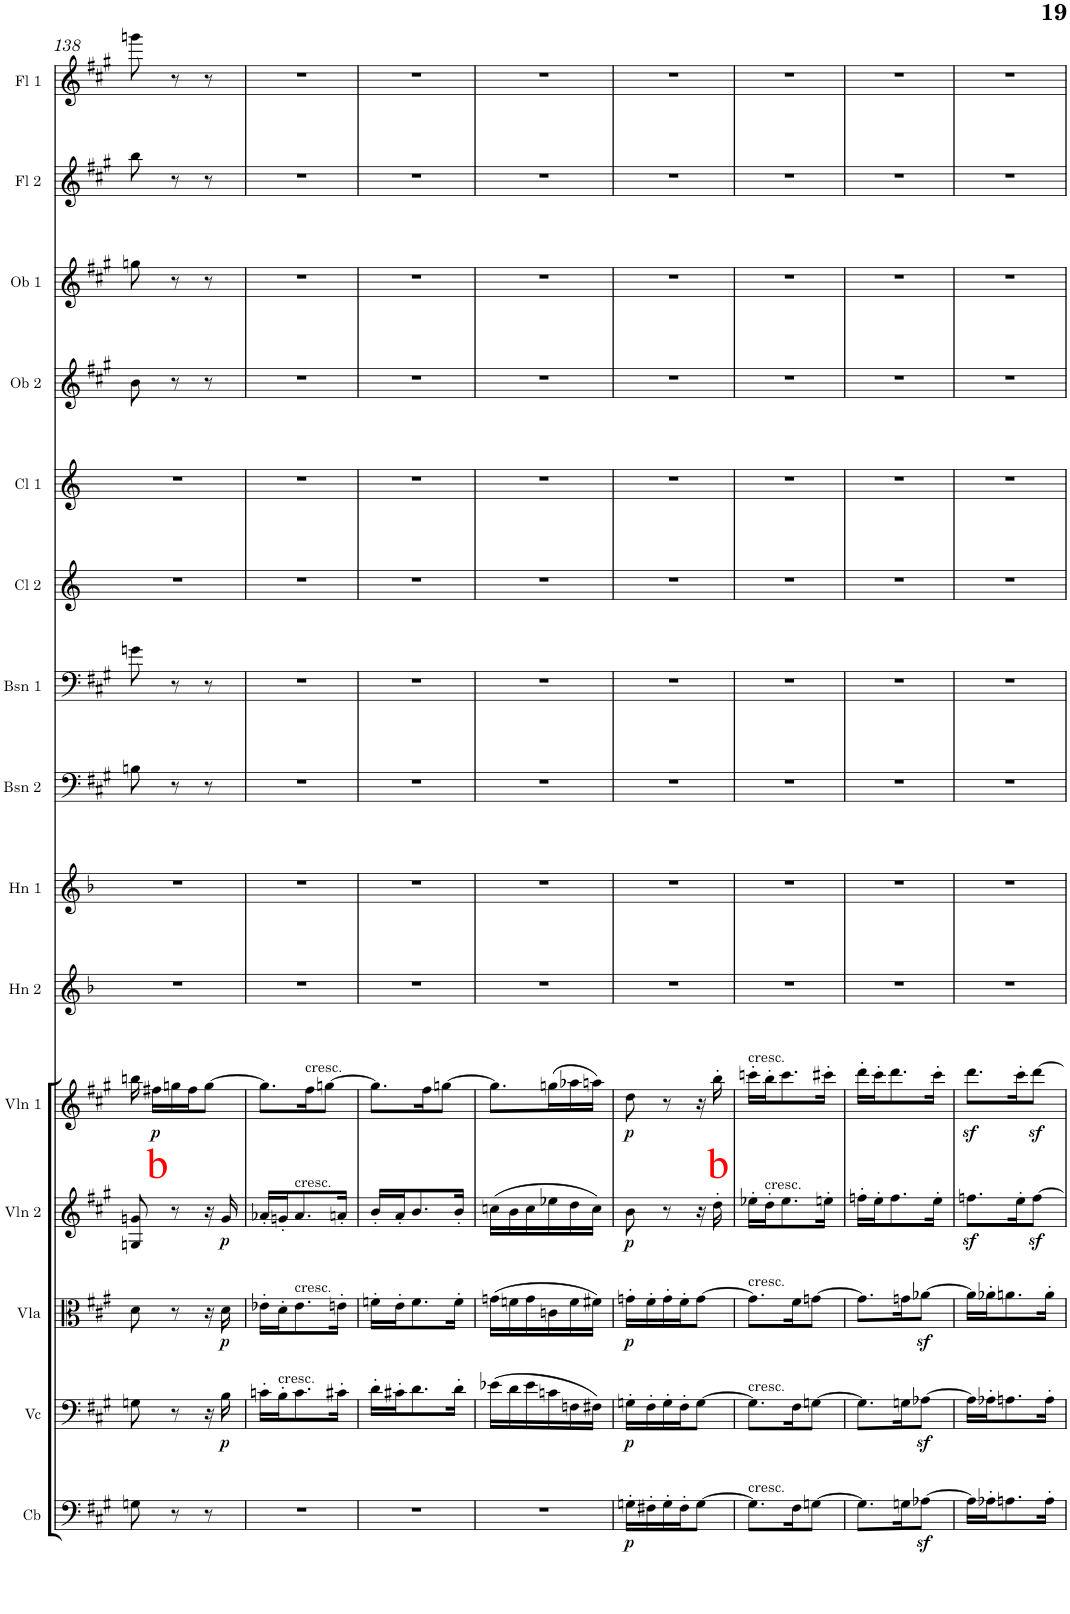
**kern	**dynam	**kern	**dynam	**kern	**dynam	**kern	**dynam	**kern	**text	**dynam	**kern	**kern	**kern	**kern	**kern	**kern	**kern	**kern	**kern	**kern
*part15	*part15	*part14	*part14	*part13	*part13	*part12	*part12	*part11	*part11	*part11	*part10	*part9	*part8	*part7	*part6	*part5	*part4	*part3	*part2	*part1
*staff15	*staff15	*staff14	*staff14	*staff13	*staff13	*staff12	*staff12	*staff11	*staff11	*staff11	*staff10	*staff9	*staff8	*staff7	*staff6	*staff5	*staff4	*staff3	*staff2	*staff1
*I"Contrabass	*	*I"Violoncello	*	*I"Viola	*	*I"Violin 2	*	*I"Violin 1	*	*	*I"E Horn 2 (orig. E and A)	*I"E Horn 1 (orig. E and A)	*I"Bassoon 2	*I"Bassoon 1	*I"A Clarinet 2	*I"A Clarinet 1	*I"Oboe 2	*I"Oboe 1	*I"Flute 2	*I"Flute 1
*I'Cb	*	*I'Vc	*	*I'Vla	*	*I'Vln 2	*	*I'Vln 1	*	*	*I'Hn 2	*I'Hn 1	*I'Bsn 2	*I'Bsn 1	*I'Cl 2	*I'Cl 1	*I'Ob 2	*I'Ob 1	*I'Fl 2	*I'Fl 1
!!LO:PB:g=z
*clefF4	*	*clefF4	*	*clefC3	*	*clefG2	*	*clefG2	*	*	*clefG2	*clefG2	*clefF4	*clefF4	*clefG2	*clefG2	*clefG2	*clefG2	*clefG2	*clefG2
*Trd7c12	*	*	*	*	*	*	*	*	*	*	*Trd5c8	*Trd5c8	*	*	*Trd2c3	*Trd2c3	*	*	*	*
*k[f#c#g#]	*	*k[f#c#g#]	*	*k[f#c#g#]	*	*k[f#c#g#]	*	*k[f#c#g#]	*	*	*k[b-]	*k[b-]	*k[f#c#g#]	*k[f#c#g#]	*k[]	*k[]	*k[f#c#g#]	*k[f#c#g#]	*k[f#c#g#]	*k[f#c#g#]
*M3/8	*	*M3/8	*	*M3/8	*	*M3/8	*	*M3/8	*	*	*M3/8	*M3/8	*M3/8	*M3/8	*M3/8	*M3/8	*M3/8	*M3/8	*M3/8	*M3/8
=138	=138	=138	=138	=138	=138	=138	=138	=138	=138	=138	=138	=138	=138	=138	=138	=138	=138	=138	=138	=138
8Gn\	.	8Gn\	.	8d\	.	8Gn/ 8gn/	.	16bbn\	.	.	4.r	4.r	8Bn\	8gn\	4.r	4.r	8b\	8ggn\	8bb\	8gggn\
!	!	!	!	!	!	!	!	!	!LO:LY:b:color=#FF0000	!LO:DY:b	!	!	!	!	!	!	!	!	!	!
.	.	.	.	.	.	.	.	16ff#X\LL	b	p	.	.	.	.	.	.	.	.	.	.
8r	.	8r	.	8r	.	8r	.	16ggn\	.	.	.	.	8r	8r	.	.	8r	8r	8r	8r
.	.	.	.	.	.	.	.	16ff#\J	.	.	.	.	.	.	.	.	.	.	.	.
8r	.	16r	.	16r	.	16r	.	[8gg\J	.	.	.	.	8r	8r	.	.	8r	8r	8r	8r
!	!	!	!LO:DY:b	!	!LO:DY:b	!	!LO:DY:b	!	!	!	!	!	!	!	!	!	!	!	!	!
.	.	16B\	p	16d\	p	16g/	p	.	.	.	.	.	.	.	.	.	.	.	.	.
=139	=139	=139	=139	=139	=139	=139	=139	=139	=139	=139	=139	=139	=139	=139	=139	=139	=139	=139	=139	=139
4.r	.	16cn'\LL	.	16e-X'\LL	.	16a-X'/LL	.	8.gg\L]	.	.	4.r	4.r	4.r	4.r	4.r	4.r	4.r	4.r	4.r	4.r
!	!	!LO:TX:a:t=cresc.	!	!	!	!	!	!	!	!	!	!	!	!	!	!	!	!	!	!
.	.	16B'\J	.	16d'\J	.	16gn'/J	.	.	.	.	.	.	.	.	.	.	.	.	.	.
!	!	!	!	!	!	!LO:TX:a:t=cresc.	!	!	!	!	!	!	!	!	!	!	!	!	!	!
!	!	!	!	!LO:TX:a:t=cresc.	!	!	!	!	!	!	!	!	!	!	!	!	!	!	!	!
.	.	8.c\	.	8.e-\	.	8.a-/	.	.	.	.	.	.	.	.	.	.	.	.	.	.
!	!	!	!	!	!	!	!	!LO:TX:a:t=cresc.	!	!	!	!	!	!	!	!	!	!	!	!
.	.	.	.	.	.	.	.	16ff#\K	.	.	.	.	.	.	.	.	.	.	.	.
.	.	.	.	.	.	.	.	[8ggn\J	.	.	.	.	.	.	.	.	.	.	.	.
.	.	16c#X'\Jk	.	16en'\Jk	.	16an'/Jk	.	.	.	.	.	.	.	.	.	.	.	.	.	.
=140	=140	=140	=140	=140	=140	=140	=140	=140	=140	=140	=140	=140	=140	=140	=140	=140	=140	=140	=140	=140
4.r	.	16d'\LL	.	16fn'\LL	.	16b'/LL	.	8.gg\L]	.	.	4.r	4.r	4.r	4.r	4.r	4.r	4.r	4.r	4.r	4.r
.	.	16c#X'\J	.	16e'\J	.	16a'/J	.	.	.	.	.	.	.	.	.	.	.	.	.	.
.	.	8.d\	.	8.f\	.	8.b/	.	.	.	.	.	.	.	.	.	.	.	.	.	.
.	.	.	.	.	.	.	.	16ff#\K	.	.	.	.	.	.	.	.	.	.	.	.
.	.	.	.	.	.	.	.	[8ggn\J	.	.	.	.	.	.	.	.	.	.	.	.
.	.	16d'\Jk	.	16f'\Jk	.	16b'/Jk	.	.	.	.	.	.	.	.	.	.	.	.	.	.
=141	=141	=141	=141	=141	=141	=141	=141	=141	=141	=141	=141	=141	=141	=141	=141	=141	=141	=141	=141	=141
4.r	.	(16e-X\LL	.	(16gn\LL	.	(16ccn\LL	.	8.gg\L]	.	.	4.r	4.r	4.r	4.r	4.r	4.r	4.r	4.r	4.r	4.r
.	.	16d\	.	16fn\	.	16b\	.	.	.	.	.	.	.	.	.	.	.	.	.	.
.	.	16e-\	.	16g\	.	16cc\	.	.	.	.	.	.	.	.	.	.	.	.	.	.
.	.	16cn\	.	16cn\	.	16ee-X\	.	(16ggn\L	.	.	.	.	.	.	.	.	.	.	.	.
.	.	16Fn\	.	16f\	.	16dd\	.	16aa-X\	.	.	.	.	.	.	.	.	.	.	.	.
.	.	16F#X\JJ)	.	16f#X\JJ)	.	16cc\JJ)	.	16aan\JJ)	.	.	.	.	.	.	.	.	.	.	.	.
=142	=142	=142	=142	=142	=142	=142	=142	=142	=142	=142	=142	=142	=142	=142	=142	=142	=142	=142	=142	=142
!	!LO:DY:b	!	!LO:DY:b	!	!LO:DY:b	!	!LO:DY:b	!	!	!LO:DY:b	!	!	!	!	!	!	!	!	!	!
16Gn'\LL	p	16Gn'\LL	p	16gn'\LL	p	8b\	p	8dd\	.	p	4.r	4.r	4.r	4.r	4.r	4.r	4.r	4.r	4.r	4.r
16F#X'\	.	16F#'\	.	16f#'\	.	.	.	.	.	.	.	.	.	.	.	.	.	.	.	.
16G'\	.	16G'\	.	16g'\	.	8r	.	8r	.	.	.	.	.	.	.	.	.	.	.	.
16F#'\J	.	16F#'\J	.	16f#'\J	.	.	.	.	.	.	.	.	.	.	.	.	.	.	.	.
[8G\J	.	[8G\J	.	[8g\J	.	16r	.	16r	.	.	.	.	.	.	.	.	.	.	.	.
!	!	!	!	!	!	!	!	!	!LO:LY:b:color=#FF0000	!	!	!	!	!	!	!	!	!	!	!
.	.	.	.	.	.	16dd'\	.	16bb'\	b	.	.	.	.	.	.	.	.	.	.	.
=143	=143	=143	=143	=143	=143	=143	=143	=143	=143	=143	=143	=143	=143	=143	=143	=143	=143	=143	=143	=143
!	!	!	!	!	!	!	!	!LO:TX:a:t=cresc.	!	!	!	!	!	!	!	!	!	!	!	!
!	!	!	!	!LO:TX:a:t=cresc.	!	!	!	!	!	!	!	!	!	!	!	!	!	!	!	!
!	!	!LO:TX:a:t=cresc.	!	!	!	!	!	!	!	!	!	!	!	!	!	!	!	!	!	!
!LO:TX:a:t=cresc.	!	!	!	!	!	!	!	!	!	!	!	!	!	!	!	!	!	!	!	!
8.G\L]	.	8.G\L]	.	8.g\L]	.	16ee-X'\LL	.	16cccn'\LL	.	.	4.r	4.r	4.r	4.r	4.r	4.r	4.r	4.r	4.r	4.r
!	!	!	!	!	!	!LO:TX:a:t=cresc.	!	!	!	!	!	!	!	!	!	!	!	!	!	!
.	.	.	.	.	.	16dd'\J	.	16bb'\J	.	.	.	.	.	.	.	.	.	.	.	.
.	.	.	.	.	.	8.ee-\	.	8.ccc\	.	.	.	.	.	.	.	.	.	.	.	.
16F#\K	.	16F#\K	.	16f#\K	.	.	.	.	.	.	.	.	.	.	.	.	.	.	.	.
[8Gn\J	.	[8Gn\J	.	[8gn\J	.	.	.	.	.	.	.	.	.	.	.	.	.	.	.	.
.	.	.	.	.	.	16een'\Jk	.	16ccc#X'\Jk	.	.	.	.	.	.	.	.	.	.	.	.
=144	=144	=144	=144	=144	=144	=144	=144	=144	=144	=144	=144	=144	=144	=144	=144	=144	=144	=144	=144	=144
8.G\L]	.	8.G\L]	.	8.g\L]	.	16ffn'\LL	.	16ddd'\LL	.	.	4.r	4.r	4.r	4.r	4.r	4.r	4.r	4.r	4.r	4.r
.	.	.	.	.	.	16ee'\J	.	16ccc#'\J	.	.	.	.	.	.	.	.	.	.	.	.
.	.	.	.	.	.	8.ff\	.	8.ddd\	.	.	.	.	.	.	.	.	.	.	.	.
16Gn\K	.	16Gn\K	.	16gn\K	.	.	.	.	.	.	.	.	.	.	.	.	.	.	.	.
[8A-Xz<\J	.	[8A-Xz<\J	.	[8a-Xz<\J	.	.	.	.	.	.	.	.	.	.	.	.	.	.	.	.
.	.	.	.	.	.	16ee'\Jk	.	16ccc#'\Jk	.	.	.	.	.	.	.	.	.	.	.	.
=145	=145	=145	=145	=145	=145	=145	=145	=145	=145	=145	=145	=145	=145	=145	=145	=145	=145	=145	=145	=145
16A-\LL]	.	16A-\LL]	.	16a-\LL]	.	8.ffnz<\L	.	8.dddz<\L	.	.	4.r	4.r	4.r	4.r	4.r	4.r	4.r	4.r	4.r	4.r
16A-X'\J	.	16A-X'\J	.	16a-X'\J	.	.	.	.	.	.	.	.	.	.	.	.	.	.	.	.
8.An\	.	8.An\	.	8.an\	.	.	.	.	.	.	.	.	.	.	.	.	.	.	.	.
.	.	.	.	.	.	16ee'\K	.	16ccc#'\K	.	.	.	.	.	.	.	.	.	.	.	.
.	.	.	.	.	.	[8ffz<\J	.	[8dddz<\J	.	.	.	.	.	.	.	.	.	.	.	.
16A'\Jk	.	16A'\Jk	.	16a'\Jk	.	.	.	.	.	.	.	.	.	.	.	.	.	.	.	.
=	=	=	=	=	=	=	=	=	=	=	=	=	=	=	=	=	=	=	=	=
*-	*-	*-	*-	*-	*-	*-	*-	*-	*-	*-	*-	*-	*-	*-	*-	*-	*-	*-	*-	*-
